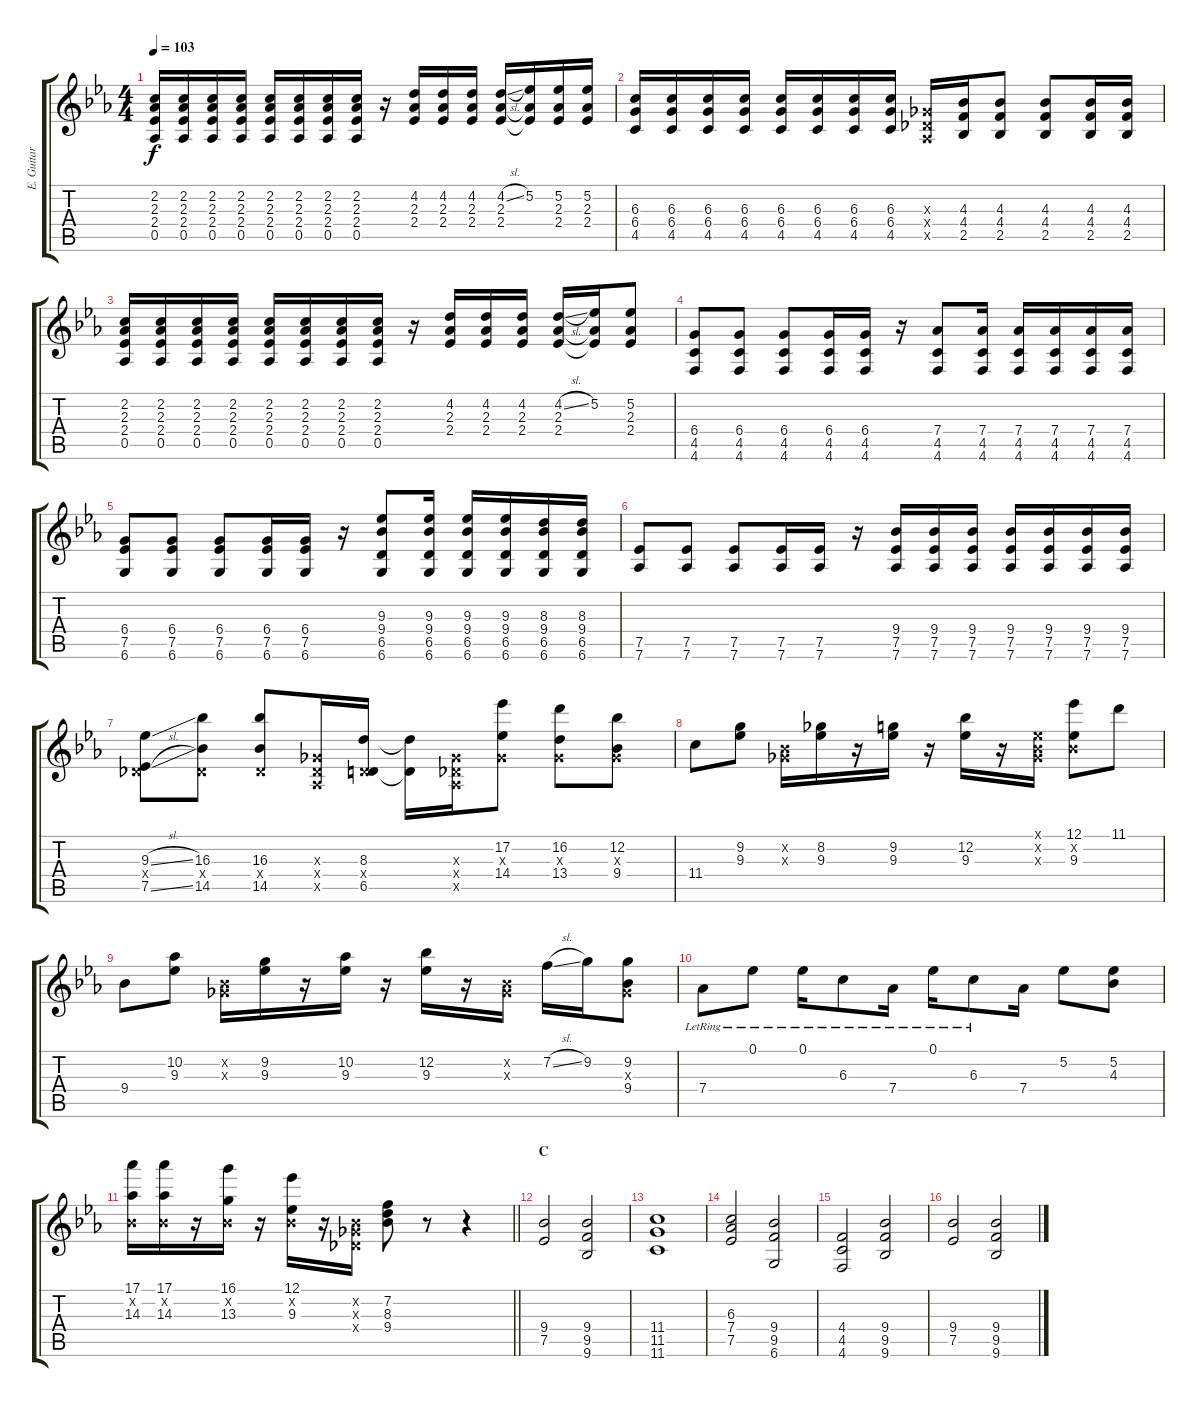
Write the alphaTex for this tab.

\track ("E. Guitar II" "E. Guitar ") {instrument overdrivenguitar}
\staff {score tabs}
\tuning (Eb4 Bb3 Gb3 Db3 Ab2 Db2) {hide}
\ts (4 4)
\tempo 103
\clef g2
\ks eb
(2.2 2.3 2.4 0.5).16{dy f} (2.2 2.3 2.4 0.5).16 (2.2 2.3 2.4 0.5).16 (2.2 2.3 2.4 0.5).16 (2.2 2.3 2.4 0.5).16 (2.2 2.3 2.4 0.5).16 (2.2 2.3 2.4 0.5).16 (2.2 2.3 2.4 0.5).16 r.16 (4.2 2.3 2.4).16 (4.2 2.3 2.4).16 (4.2 2.3 2.4).16 (4.2{sl} 2.3 2.4).16 (5.2 2.3{t} 2.4{t}).16 (5.2 2.3 2.4).16 (5.2 2.3 2.4).16 |
(6.3 6.4 4.5).16 (6.3 6.4 4.5).16 (6.3 6.4 4.5).16 (6.3 6.4 4.5).16 (6.3 6.4 4.5).16 (6.3 6.4 4.5).16 (6.3 6.4 4.5).16 (6.3 6.4 4.5).16 (0.3{x} 0.4{x} 0.5{x}).16 (4.3 4.4 2.5).16 (4.3 4.4 2.5).8 (4.3 4.4 2.5).8 (4.3 4.4 2.5).16 (4.3 4.4 2.5).16 |
(2.2 2.3 2.4 0.5).16 (2.2 2.3 2.4 0.5).16 (2.2 2.3 2.4 0.5).16 (2.2 2.3 2.4 0.5).16 (2.2 2.3 2.4 0.5).16 (2.2 2.3 2.4 0.5).16 (2.2 2.3 2.4 0.5).16 (2.2 2.3 2.4 0.5).16 r.16 (4.2 2.3 2.4).16 (4.2 2.3 2.4).16 (4.2 2.3 2.4).16 (4.2{sl} 2.3 2.4).16 (5.2 2.3{t} 2.4{t}).16 (5.2 2.3 2.4).8 |
(6.4 4.5 4.6).8 (6.4 4.5 4.6).8 (6.4 4.5 4.6).8 (6.4 4.5 4.6).16 (6.4 4.5 4.6).16 r.16 (7.4 4.5 4.6).8 (7.4 4.5 4.6).16 (7.4 4.5 4.6).16 (7.4 4.5 4.6).16 (7.4 4.5 4.6).16 (7.4 4.5 4.6).16 |
(6.4 7.5 6.6).8 (6.4 7.5 6.6).8 (6.4 7.5 6.6).8 (6.4 7.5 6.6).16 (6.4 7.5 6.6).16 r.16 (9.3 9.4 6.5 6.6).8 (9.3 9.4 6.5 6.6).16 (9.3 9.4 6.5 6.6).16 (9.3 9.4 6.5 6.6).16 (8.3 9.4 6.5 6.6).16 (8.3 9.4 6.5 6.6).16 |
(7.5 7.6).8 (7.5 7.6).8 (7.5 7.6).8 (7.5 7.6).16 (7.5 7.6).16 r.16 (9.4 7.5 7.6).16 (9.4 7.5 7.6).16 (9.4 7.5 7.6).16 (9.4 7.5 7.6).16 (9.4 7.5 7.6).16 (9.4 7.5 7.6).16 (9.4 7.5 7.6).16 |
(9.3{sl} 0.4{x} 7.5{sl}).8 (16.3 0.4{x} 14.5).8 (16.3 0.4{x} 14.5).8 (0.3{x} 0.4{x} 0.5{x}).16 (8.3 0.4{x} 6.5).16 (8.3{t} 6.5{t}).16 (0.3{x} 0.4{x} 0.5{x}).16 (17.2 0.3{x} 14.4).8 (16.2 0.3{x} 13.4).8 (12.2 0.3{x} 9.4).8 |
11.4.8 (9.2 9.3).8 (0.2{x} 0.3{x}).16 (8.2 9.3).16 r.16 (9.2 9.3).16 r.16 (12.2 9.3).16 r.16 (0.1{x} 0.2{x} 0.3{x}).16 (12.1 0.2{x} 9.3).8 11.1.8 |
9.4.8 (10.2 9.3).8 (0.2{x} 0.3{x}).16 (9.2 9.3).16 r.16 (10.2 9.3).16 r.16 (12.2 9.3).16 r.16 (0.2{x} 0.3{x}).16 7.2{sl}.16 9.2.16 (9.2 0.3{x} 9.4).8 |
7.4{lr}.8 0.1{lr}.8 0.1{lr}.16 6.3{lr}.8 7.4{lr}.16 0.1{lr}.16 6.3{lr}.8 7.4.16 5.2.8 (5.2 4.3).8 |
\barLineRight lightlight
(17.1 0.2{x} 14.3).16 (17.1 0.2{x} 14.3).16 r.16 (16.1 0.2{x} 13.3).16 r.16 (12.1 0.2{x} 9.3).16 r.16 (0.2{x} 0.3{x} 0.4{x}).16 (7.2 8.3 9.4).8 r.8 r.4 |
\section ("" "C")
(9.4 7.5).2 (9.4 9.5 9.6).2 |
(11.4 11.5 11.6).1 |
(6.3 7.4 7.5).2 (9.4 9.5 6.6).2 |
(4.4 4.5 4.6).2 (9.4 9.5 9.6).2 |
(9.4 7.5).2 (9.4 9.5 9.6).2
